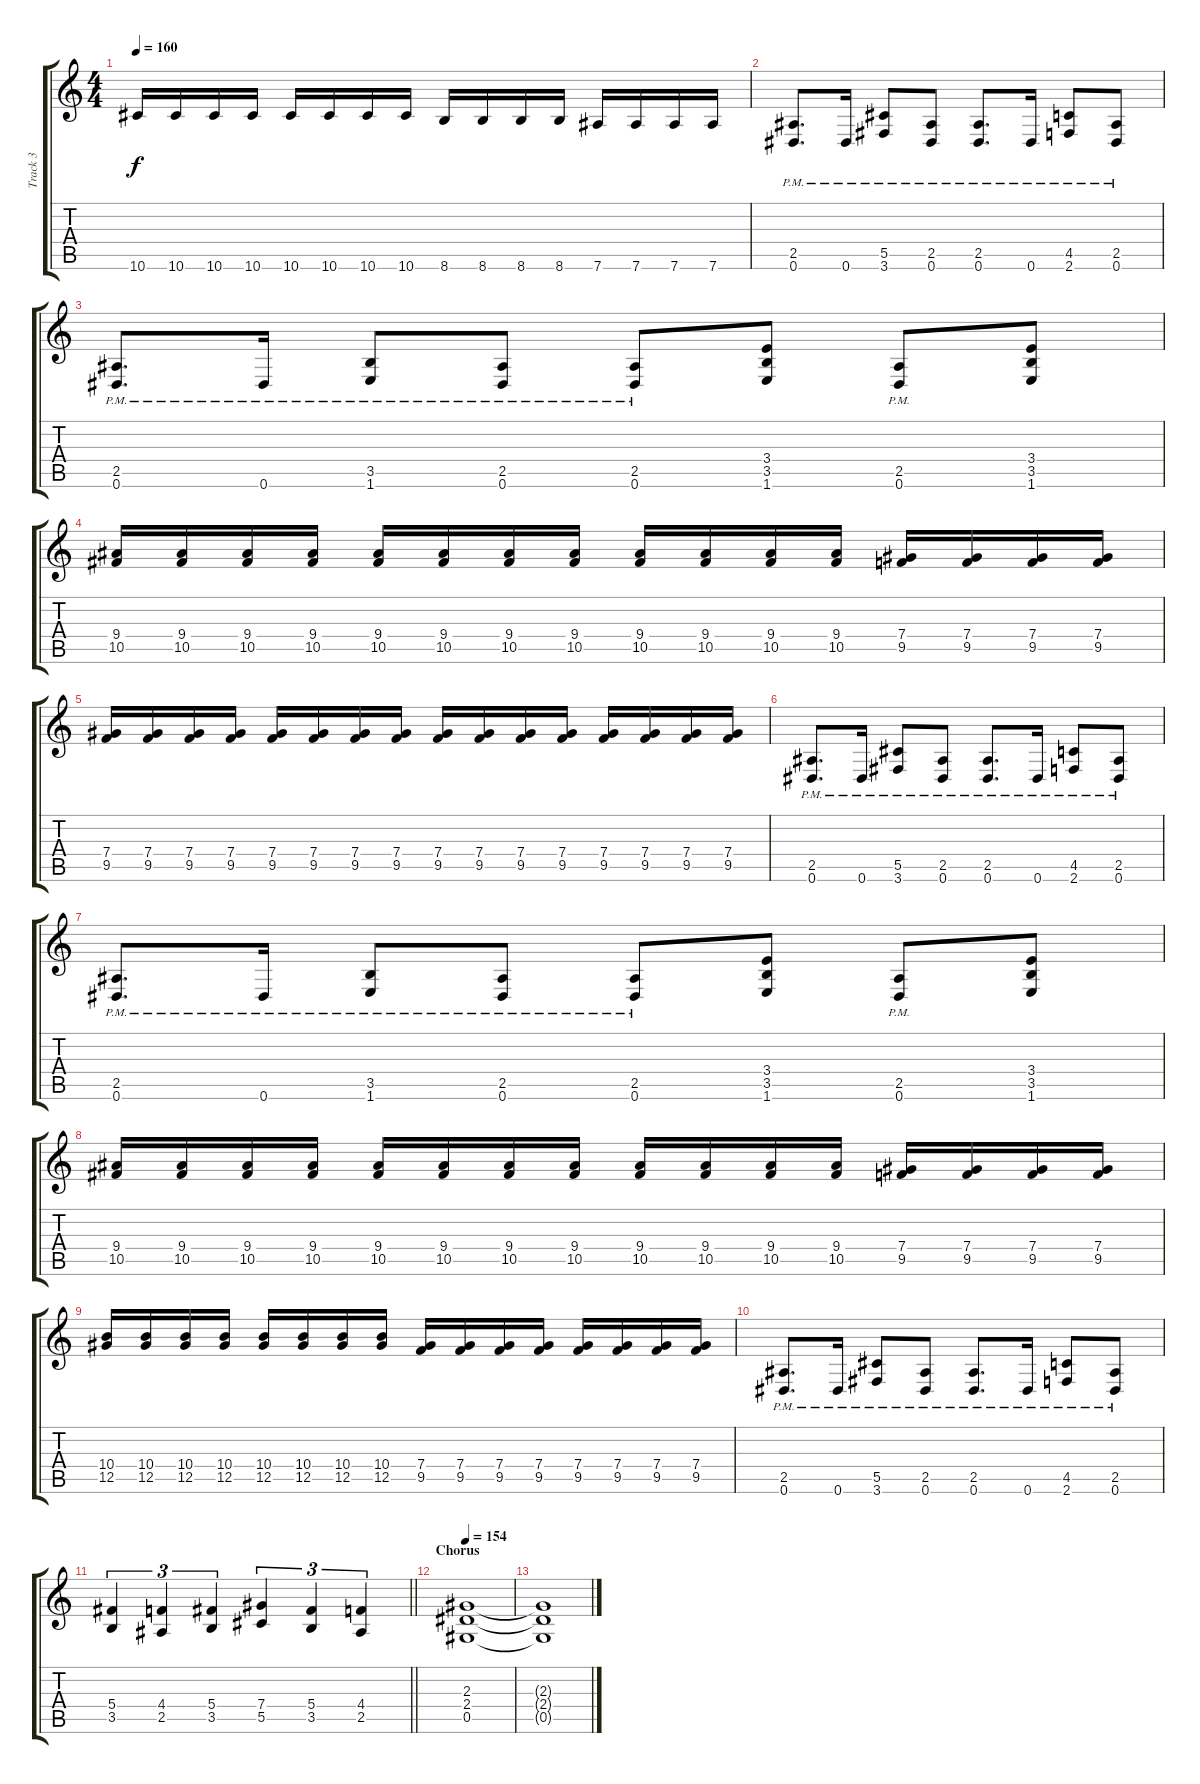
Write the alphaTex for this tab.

\track ("Track 3" "Track 3") {instrument distortionguitar}
\staff {score tabs}
\tuning (Eb4 Bb3 Gb3 Db3 Ab2 Eb2) {hide}
\ts (4 4)
\tempo 160
\clef g2
\ks c
10.6.16{dy f} 10.6.16 10.6.16 10.6.16 10.6.16 10.6.16 10.6.16 10.6.16 8.6.16 8.6.16 8.6.16 8.6.16 7.6.16 7.6.16 7.6.16 7.6.16 |
(2.5{pm} 0.6{pm}).8{d} 0.6{pm}.16 (5.5{pm} 3.6{pm}).8 (2.5{pm} 0.6{pm}).8 (2.5{pm} 0.6{pm}).8{d} 0.6{pm}.16 (4.5{pm} 2.6{pm}).8 (2.5{pm} 0.6{pm}).8 |
(2.5{pm} 0.6{pm}).8{d} 0.6{pm}.16 (3.5{pm} 1.6{pm}).8 (2.5{pm} 0.6{pm}).8 (2.5{pm} 0.6{pm}).8 (3.4 3.5 1.6).8 (2.5{pm} 0.6{pm}).8 (3.4 3.5 1.6).8 |
(9.4 10.5).16 (9.4 10.5).16 (9.4 10.5).16 (9.4 10.5).16 (9.4 10.5).16 (9.4 10.5).16 (9.4 10.5).16 (9.4 10.5).16 (9.4 10.5).16 (9.4 10.5).16 (9.4 10.5).16 (9.4 10.5).16 (7.4 9.5).16 (7.4 9.5).16 (7.4 9.5).16 (7.4 9.5).16 |
(7.4 9.5).16 (7.4 9.5).16 (7.4 9.5).16 (7.4 9.5).16 (7.4 9.5).16 (7.4 9.5).16 (7.4 9.5).16 (7.4 9.5).16 (7.4 9.5).16 (7.4 9.5).16 (7.4 9.5).16 (7.4 9.5).16 (7.4 9.5).16 (7.4 9.5).16 (7.4 9.5).16 (7.4 9.5).16 |
(2.5{pm} 0.6{pm}).8{d} 0.6{pm}.16 (5.5{pm} 3.6{pm}).8 (2.5{pm} 0.6{pm}).8 (2.5{pm} 0.6{pm}).8{d} 0.6{pm}.16 (4.5{pm} 2.6{pm}).8 (2.5{pm} 0.6{pm}).8 |
(2.5{pm} 0.6{pm}).8{d} 0.6{pm}.16 (3.5{pm} 1.6{pm}).8 (2.5{pm} 0.6{pm}).8 (2.5{pm} 0.6{pm}).8 (3.4 3.5 1.6).8 (2.5{pm} 0.6{pm}).8 (3.4 3.5 1.6).8 |
(9.4 10.5).16 (9.4 10.5).16 (9.4 10.5).16 (9.4 10.5).16 (9.4 10.5).16 (9.4 10.5).16 (9.4 10.5).16 (9.4 10.5).16 (9.4 10.5).16 (9.4 10.5).16 (9.4 10.5).16 (9.4 10.5).16 (7.4 9.5).16 (7.4 9.5).16 (7.4 9.5).16 (7.4 9.5).16 |
(10.4 12.5).16 (10.4 12.5).16 (10.4 12.5).16 (10.4 12.5).16 (10.4 12.5).16 (10.4 12.5).16 (10.4 12.5).16 (10.4 12.5).16 (7.4 9.5).16 (7.4 9.5).16 (7.4 9.5).16 (7.4 9.5).16 (7.4 9.5).16 (7.4 9.5).16 (7.4 9.5).16 (7.4 9.5).16 |
(2.5{pm} 0.6{pm}).8{d} 0.6{pm}.16 (5.5{pm} 3.6{pm}).8 (2.5{pm} 0.6{pm}).8 (2.5{pm} 0.6{pm}).8{d} 0.6{pm}.16 (4.5{pm} 2.6{pm}).8 (2.5{pm} 0.6{pm}).8 |
\barLineRight lightlight
(5.4 3.5).4{tu (3 2)} (4.4 2.5).4{tu (3 2)} (5.4 3.5).4{tu (3 2)} (7.4 5.5).4{tu (3 2)} (5.4 3.5).4{tu (3 2)} (4.4 2.5).4{tu (3 2)} |
\section ("" "Chorus")
\tempo 154
(2.3 2.4 0.5).1{volume 0} |
(2.3{t} 2.4{t} 0.5{t}).1
